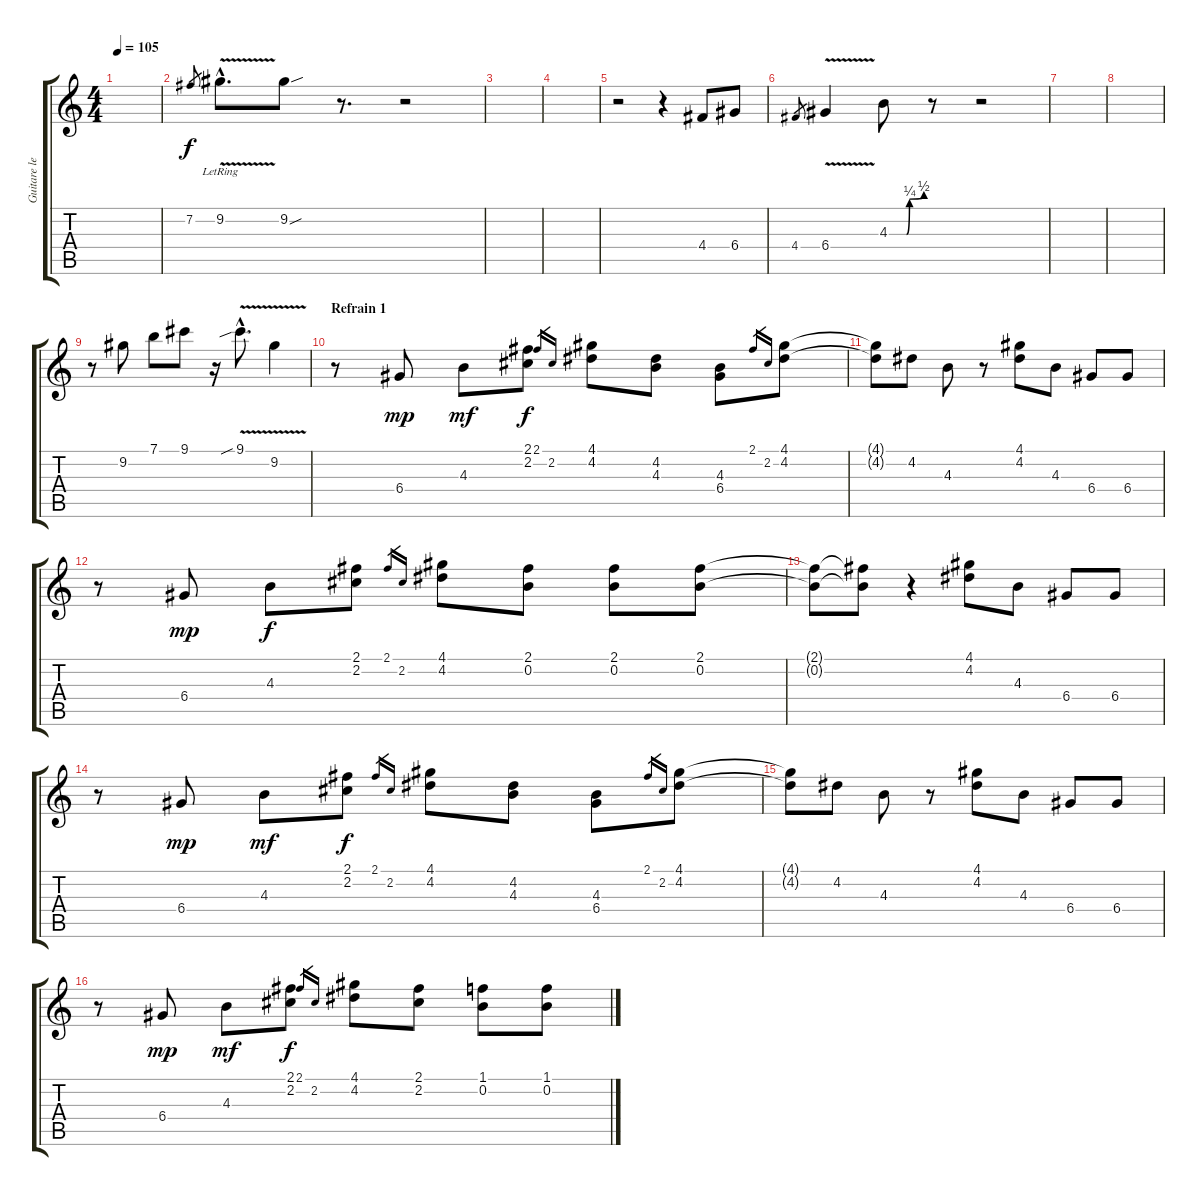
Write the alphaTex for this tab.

\track ("Guitare lead" "Guitare le") {instrument overdrivenguitar}
\staff {score tabs}
\tuning (E4 B3 G3 D3 A2 E2) {hide}
\ts (4 4)
\tempo 105
\clef g2
\ks c
|
7.2.8{gr} 9.2{v hac lr}.8{d} 9.2{sou}.8 r.8{d} r.2 |
|
|
r.2 r.4 4.4.8 6.4.8 |
4.4.8{gr} 6.4{v}.4 4.3{be (custom 0 0 30 0 35 1 60 2)}.8 r.8 r.2 |
|
|
r.8 9.2.8 7.1.8 9.1.8 r.16 9.1{v sib hac}.8{d} 9.2{v}.4 |
\section ("" "Refrain 1")
r.8 6.4.8{dy mp} 4.3.8{dy mf} (2.1 2.2).8{dy f} 2.1.16{gr} 2.2.16{gr} (4.1 4.2).8 (4.2 4.3).8 (4.3 6.4).8 2.1.16{gr} 2.2.16{gr} (4.1 4.2).8 |
(4.1{t} 4.2{t}).8 4.2.8 4.3.8 r.8 (4.1 4.2).8 4.3.8 6.4.8 6.4.8 |
r.8 6.4.8{dy mp} 4.3.8{dy f} (2.1 2.2).8 2.1.16{gr} 2.2.16{gr} (4.1 4.2).8 (2.1 0.2).8 (2.1 0.2).8 (2.1 0.2).8 |
(2.1{t} 0.2{t}).8 (2.1{t} 0.2{t}).8 r.4 (4.1 4.2).8 4.3.8 6.4.8 6.4.8 |
r.8 6.4.8{dy mp} 4.3.8{dy mf} (2.1 2.2).8{dy f} 2.1.16{gr} 2.2.16{gr} (4.1 4.2).8 (4.2 4.3).8 (4.3 6.4).8 2.1.16{gr} 2.2.16{gr} (4.1 4.2).8 |
(4.1{t} 4.2{t}).8 4.2.8 4.3.8 r.8 (4.1 4.2).8 4.3.8 6.4.8 6.4.8 |
r.8 6.4.8{dy mp} 4.3.8{dy mf} (2.1 2.2).8{dy f} 2.1.16{gr} 2.2.16{gr} (4.1 4.2).8 (2.1 2.2).8 (1.1 0.2).8 (1.1 0.2).8
